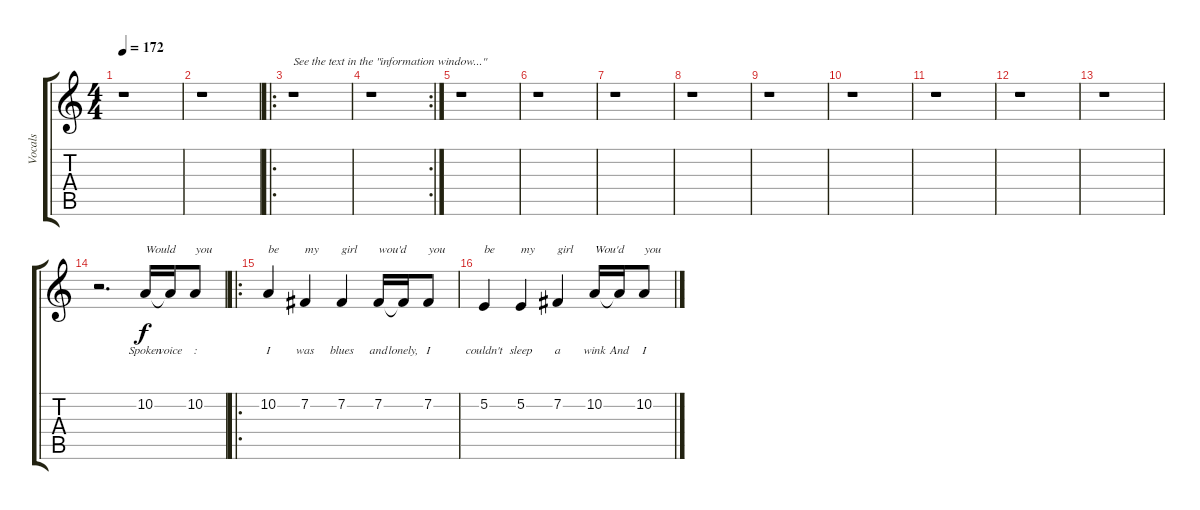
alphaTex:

\track ("Vocals" "Vocals") {instrument clarinet}
\staff {score tabs}
\tuning (E4 B3 G3 D3 A2 E2) {hide}
\ts (4 4)
\tempo 172
\clef g2
\ks c
r.1{dy f} |
r.1 |
\ro
r.1{txt "See the text in the \"information window...\""} |
\rc 2
r.1 |
r.1 |
r.1 |
r.1 |
r.1 |
r.1 |
r.1 |
r.1 |
r.1 |
r.1 |
r.2{d} 10.2.16{txt "Would" lyrics (0 "Spoken") lyrics (1 "") lyrics (2 "") lyrics (3 "") lyrics (4 "")} 10.2{t}.16{lyrics (0 "voice") lyrics (1 "") lyrics (2 "") lyrics (3 "") lyrics (4 "")} 10.2.8{txt "you" lyrics (0 ":") lyrics (1 "") lyrics (2 "") lyrics (3 "") lyrics (4 "")} |
\ro
10.2.4{txt "be" lyrics (0 "I") lyrics (1 "") lyrics (2 "") lyrics (3 "") lyrics (4 "")} 7.2.4{txt "my" lyrics (0 "was") lyrics (1 "") lyrics (2 "") lyrics (3 "") lyrics (4 "")} 7.2.4{txt "girl" lyrics (0 "blues") lyrics (1 "") lyrics (2 "") lyrics (3 "") lyrics (4 "")} 7.2.16{txt "wou'd" lyrics (0 "and") lyrics (1 "") lyrics (2 "") lyrics (3 "") lyrics (4 "")} 7.2{t}.16{lyrics (0 "lonely,") lyrics (1 "") lyrics (2 "") lyrics (3 "") lyrics (4 "")} 7.2.8{txt "you" lyrics (0 "I") lyrics (1 "") lyrics (2 "") lyrics (3 "") lyrics (4 "")} |
5.2.4{txt "be" lyrics (0 "couldn't") lyrics (1 "") lyrics (2 "") lyrics (3 "") lyrics (4 "")} 5.2.4{txt "my" lyrics (0 "sleep") lyrics (1 "") lyrics (2 "") lyrics (3 "") lyrics (4 "")} 7.2.4{txt "girl" lyrics (0 "a") lyrics (1 "") lyrics (2 "") lyrics (3 "") lyrics (4 "")} 10.2.16{txt "Wou'd" lyrics (0 "wink") lyrics (1 "") lyrics (2 "") lyrics (3 "") lyrics (4 "")} 10.2{t}.16{lyrics (0 "And") lyrics (1 "") lyrics (2 "") lyrics (3 "") lyrics (4 "")} 10.2.8{txt "you" lyrics (0 "I") lyrics (1 "") lyrics (2 "") lyrics (3 "") lyrics (4 "")}
